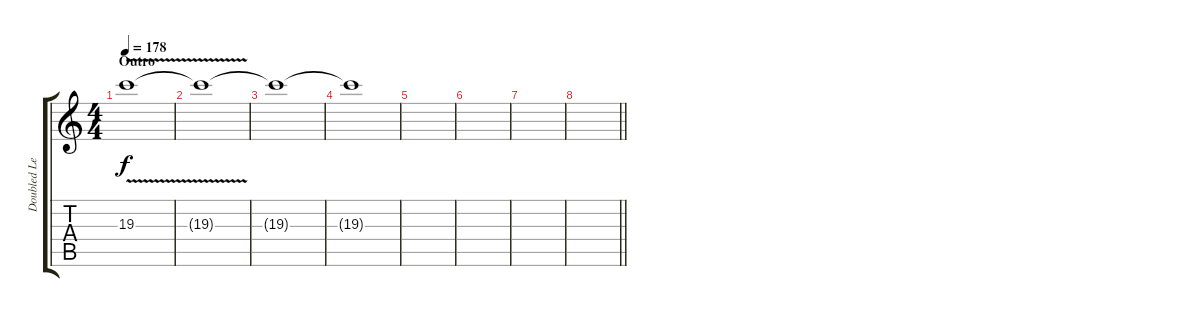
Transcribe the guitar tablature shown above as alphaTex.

\track ("Doubled Lead" "Doubled Le") {instrument overdrivenguitar}
\staff {score tabs}
\tuning (D4 A3 F3 C3 G2 D2) {hide}
\ts (4 4)
\section ("" "Outro")
\tempo 178
\clef g2
\ks c
19.3{v}.1{dy f} |
19.3{t}.1 |
19.3{t}.1 |
19.3{t}.1 |
|
|
|
\barLineRight lightlight
